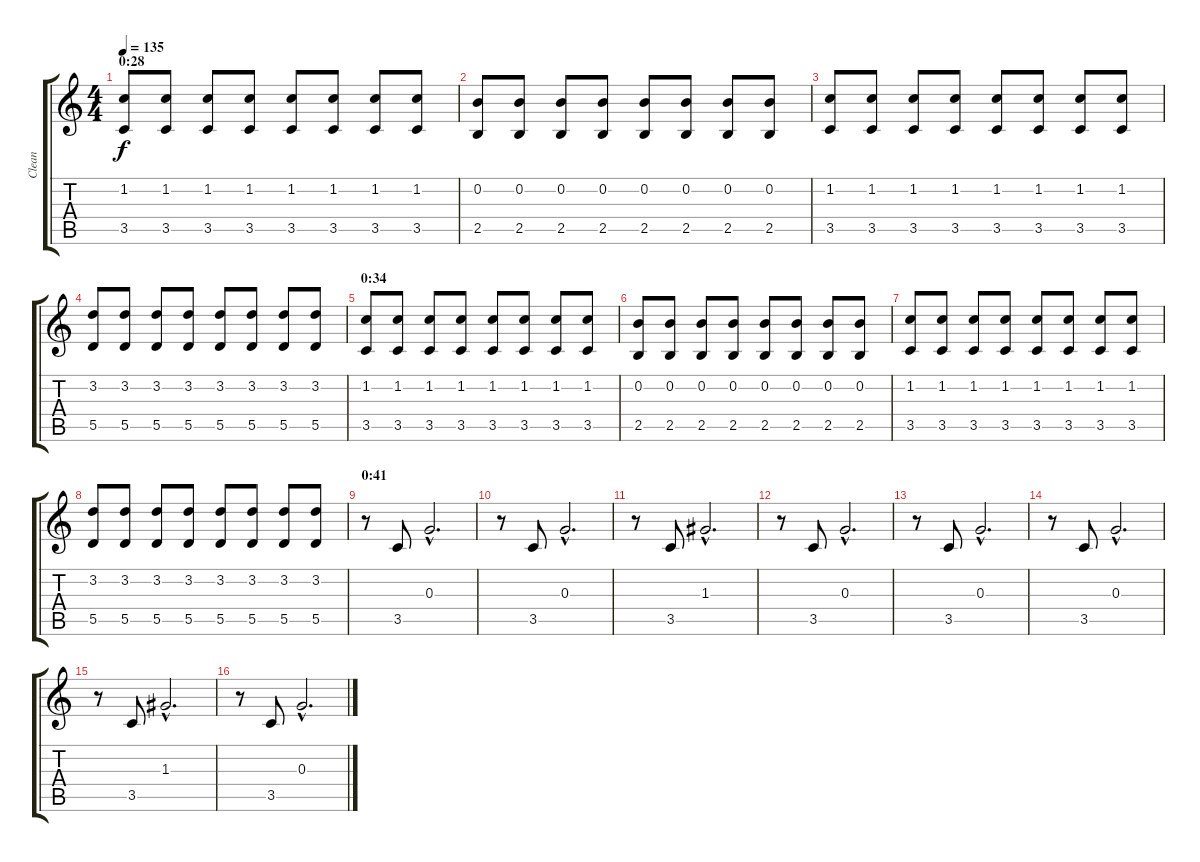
\track ("Clean" "Clean") {instrument electricguitarclean}
\staff {score tabs}
\tuning (E4 B3 G3 D3 A2 E2) {hide}
\ts (4 4)
\section ("" "0:28")
\tempo 135
\clef g2
\ks c
(1.2 3.5).8{dy f} (1.2 3.5).8 (1.2 3.5).8 (1.2 3.5).8 (1.2 3.5).8 (1.2 3.5).8 (1.2 3.5).8 (1.2 3.5).8 |
(0.2 2.5).8 (0.2 2.5).8 (0.2 2.5).8 (0.2 2.5).8 (0.2 2.5).8 (0.2 2.5).8 (0.2 2.5).8 (0.2 2.5).8 |
(1.2 3.5).8 (1.2 3.5).8 (1.2 3.5).8 (1.2 3.5).8 (1.2 3.5).8 (1.2 3.5).8 (1.2 3.5).8 (1.2 3.5).8 |
(3.2 5.5).8 (3.2 5.5).8 (3.2 5.5).8 (3.2 5.5).8 (3.2 5.5).8 (3.2 5.5).8 (3.2 5.5).8 (3.2 5.5).8 |
\section ("" "0:34")
(1.2 3.5).8 (1.2 3.5).8 (1.2 3.5).8 (1.2 3.5).8 (1.2 3.5).8 (1.2 3.5).8 (1.2 3.5).8 (1.2 3.5).8 |
(0.2 2.5).8 (0.2 2.5).8 (0.2 2.5).8 (0.2 2.5).8 (0.2 2.5).8 (0.2 2.5).8 (0.2 2.5).8 (0.2 2.5).8 |
(1.2 3.5).8 (1.2 3.5).8 (1.2 3.5).8 (1.2 3.5).8 (1.2 3.5).8 (1.2 3.5).8 (1.2 3.5).8 (1.2 3.5).8 |
(3.2 5.5).8 (3.2 5.5).8 (3.2 5.5).8 (3.2 5.5).8 (3.2 5.5).8 (3.2 5.5).8 (3.2 5.5).8 (3.2 5.5).8 |
\section ("" "0:41")
r.8 3.5.8 0.3{hac}.2{d} |
r.8 3.5.8 0.3{hac}.2{d} |
r.8 3.5.8 1.3{hac}.2{d} |
r.8 3.5.8 0.3{hac}.2{d} |
r.8 3.5.8 0.3{hac}.2{d} |
r.8 3.5.8 0.3{hac}.2{d} |
r.8 3.5.8 1.3{hac}.2{d} |
r.8 3.5.8 0.3{hac}.2{d}
